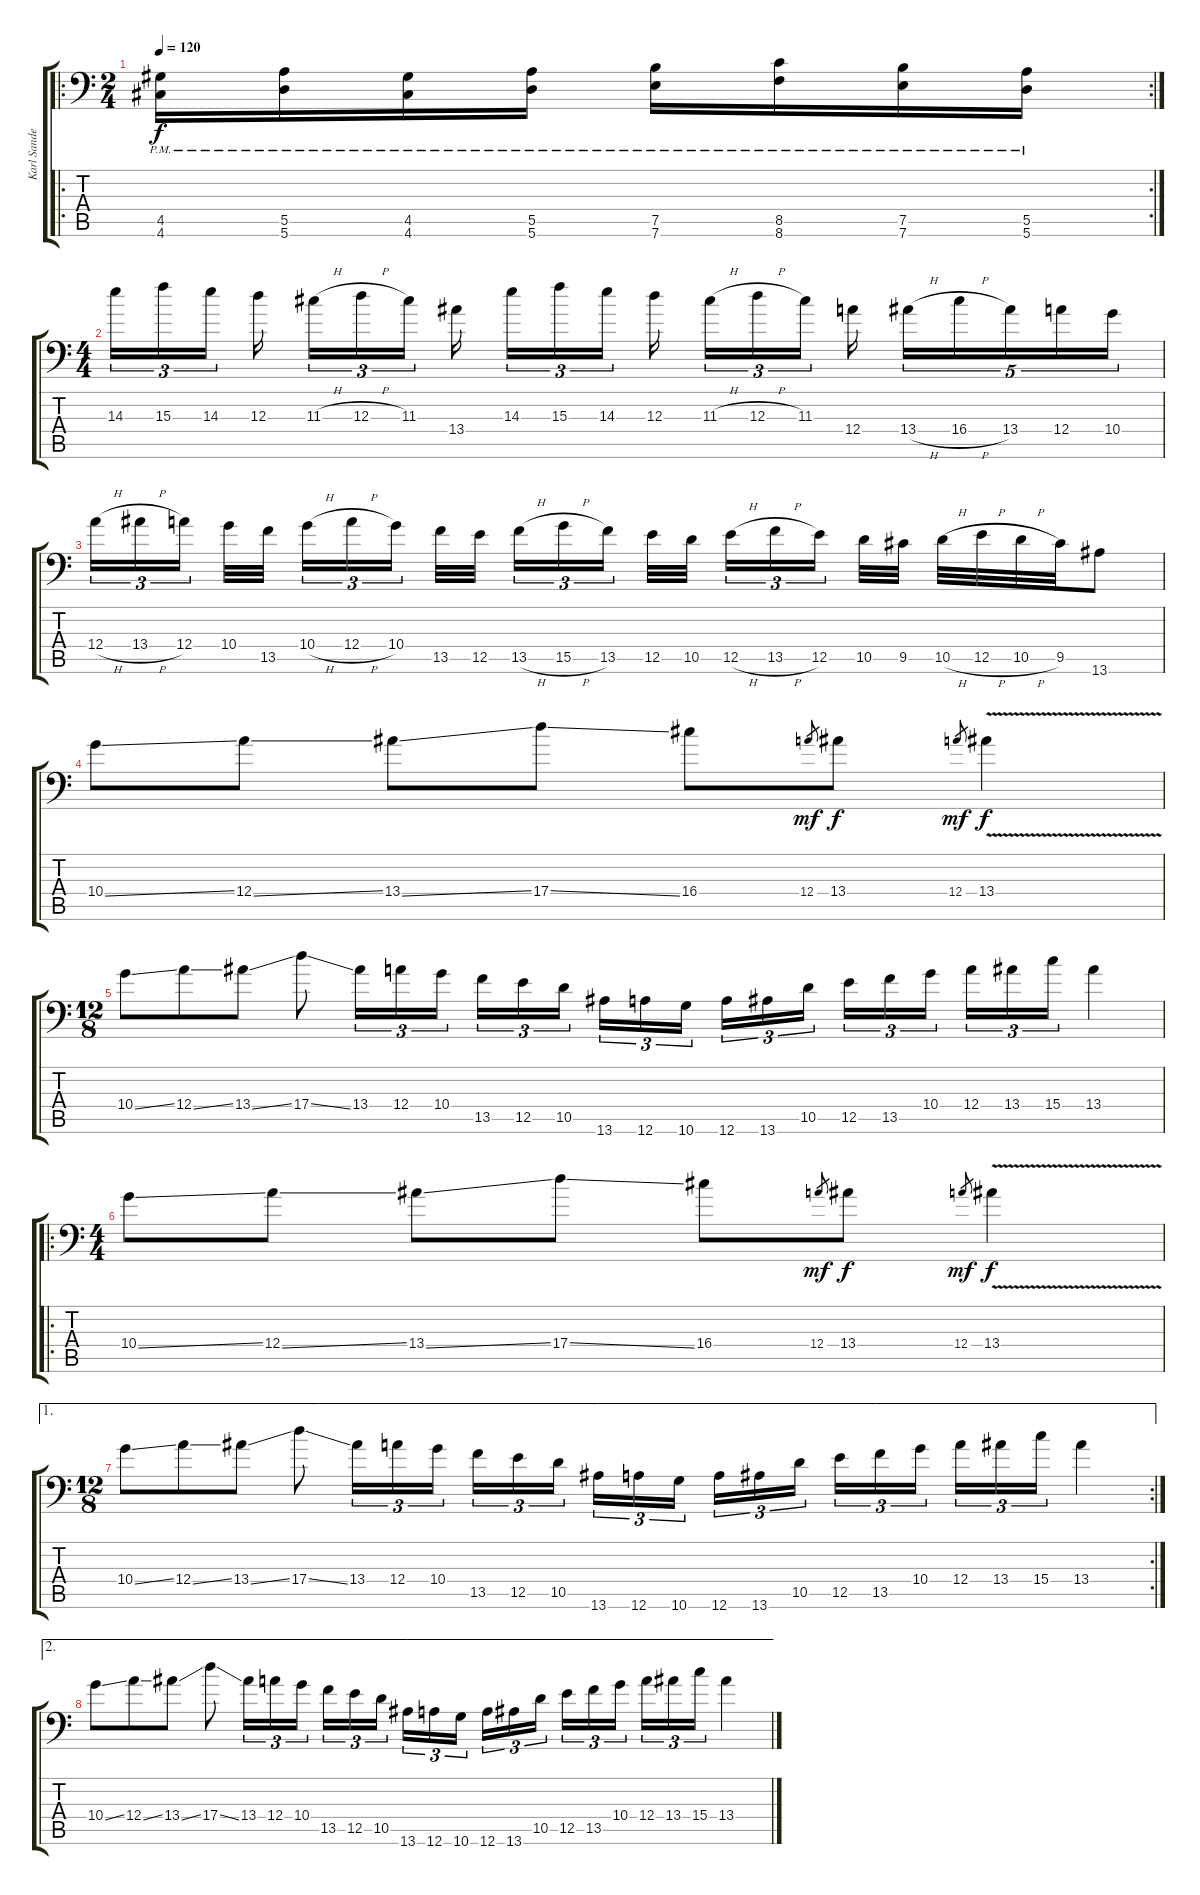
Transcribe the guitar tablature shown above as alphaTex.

\track ("Karl Sanders" "Karl Sande") {instrument distortionguitar}
\staff {score tabs}
\tuning (B3 Gb3 D3 A2 E2 A1) {hide}
\ro
\rc 2
\ts (2 4)
\tempo 120
\clef f4
\ks c
(4.5{pm} 4.6{pm}).16{dy f} (5.5{pm} 5.6{pm}).16 (4.5{pm} 4.6{pm}).16 (5.5{pm} 5.6{pm}).16 (7.5{pm} 7.6{pm}).16 (8.5{pm} 8.6{pm}).16 (7.5{pm} 7.6{pm}).16 (5.5{pm} 5.6{pm}).16 |
\ts (4 4)
14.3.16{tu (3 2)} 15.3.16{tu (3 2)} 14.3.16{tu (3 2) beam splitsecondary} 12.3.16{beam splitsecondary} 11.3{h}.16{tu (3 2)} 12.3{h}.16{tu (3 2)} 11.3.16{tu (3 2) beam splitsecondary} 13.4.16{beam splitsecondary} 14.3.16{tu (3 2)} 15.3.16{tu (3 2)} 14.3.16{tu (3 2)} 12.3.16{beam splitsecondary} 11.3{h}.16{tu (3 2)} 12.3{h}.16{tu (3 2)} 11.3.16{tu (3 2) beam splitsecondary} 12.4.16 13.4{h}.16{tu (5 4)} 16.4{h}.16{tu (5 4)} 13.4.16{tu (5 4)} 12.4.16{tu (5 4)} 10.4.16{tu (5 4)} |
12.4{h}.16{tu (3 2)} 13.4{h}.16{tu (3 2)} 12.4.16{tu (3 2) beam splitsecondary} 10.4.32 13.5.32{beam splitsecondary} 10.4{h}.16{tu (3 2)} 12.4{h}.16{tu (3 2)} 10.4.16{tu (3 2) beam splitsecondary} 13.5.32 12.5.32{beam splitsecondary} 13.5{h}.16{tu (3 2)} 15.5{h}.16{tu (3 2)} 13.5.16{tu (3 2)} 12.5.32 10.5.32{beam splitsecondary} 12.5{h}.16{tu (3 2)} 13.5{h}.16{tu (3 2)} 12.5.16{tu (3 2) beam splitsecondary} 10.5.32 9.5.32 10.5{h}.32 12.5{h}.32 10.5{h}.32 9.5.32 13.6.8 |
10.4{ss}.8 12.4{ss}.8 13.4{ss}.8 17.4{ss}.8 16.4.8 12.4.8{gr dy mf} 13.4.8{dy f} 12.4.8{gr dy mf} 13.4{v}.4{dy f} |
\ts (12 8)
10.4{ss}.8 12.4{ss}.8 13.4{ss}.8 17.4{ss}.8 13.4.16{tu (3 2)} 12.4.16{tu (3 2)} 10.4.16{tu (3 2) beam splitsecondary} 13.5.16{tu (3 2)} 12.5.16{tu (3 2)} 10.5.16{tu (3 2)} 13.6.16{tu (3 2)} 12.6.16{tu (3 2)} 10.6.16{tu (3 2) beam splitsecondary} 12.6.16{tu (3 2)} 13.6.16{tu (3 2)} 10.5.16{tu (3 2) beam splitsecondary} 12.5.16{tu (3 2)} 13.5.16{tu (3 2)} 10.4.16{tu (3 2)} 12.4.16{tu (3 2)} 13.4.16{tu (3 2)} 15.4.16{tu (3 2)} 13.4.4 |
\ro
\ts (4 4)
10.4{ss}.8 12.4{ss}.8 13.4{ss}.8 17.4{ss}.8 16.4.8 12.4.8{gr dy mf} 13.4.8{dy f} 12.4.8{gr dy mf} 13.4{v}.4{dy f} |
\ae 1
\rc 2
\ts (12 8)
10.4{ss}.8 12.4{ss}.8 13.4{ss}.8 17.4{ss}.8 13.4.16{tu (3 2)} 12.4.16{tu (3 2)} 10.4.16{tu (3 2) beam splitsecondary} 13.5.16{tu (3 2)} 12.5.16{tu (3 2)} 10.5.16{tu (3 2)} 13.6.16{tu (3 2)} 12.6.16{tu (3 2)} 10.6.16{tu (3 2) beam splitsecondary} 12.6.16{tu (3 2)} 13.6.16{tu (3 2)} 10.5.16{tu (3 2) beam splitsecondary} 12.5.16{tu (3 2)} 13.5.16{tu (3 2)} 10.4.16{tu (3 2)} 12.4.16{tu (3 2)} 13.4.16{tu (3 2)} 15.4.16{tu (3 2)} 13.4.4 |
\ae 2
10.4{ss}.8 12.4{ss}.8 13.4{ss}.8 17.4{ss}.8 13.4.16{tu (3 2)} 12.4.16{tu (3 2)} 10.4.16{tu (3 2) beam splitsecondary} 13.5.16{tu (3 2)} 12.5.16{tu (3 2)} 10.5.16{tu (3 2)} 13.6.16{tu (3 2)} 12.6.16{tu (3 2)} 10.6.16{tu (3 2) beam splitsecondary} 12.6.16{tu (3 2)} 13.6.16{tu (3 2)} 10.5.16{tu (3 2) beam splitsecondary} 12.5.16{tu (3 2)} 13.5.16{tu (3 2)} 10.4.16{tu (3 2)} 12.4.16{tu (3 2)} 13.4.16{tu (3 2)} 15.4.16{tu (3 2)} 13.4.4
